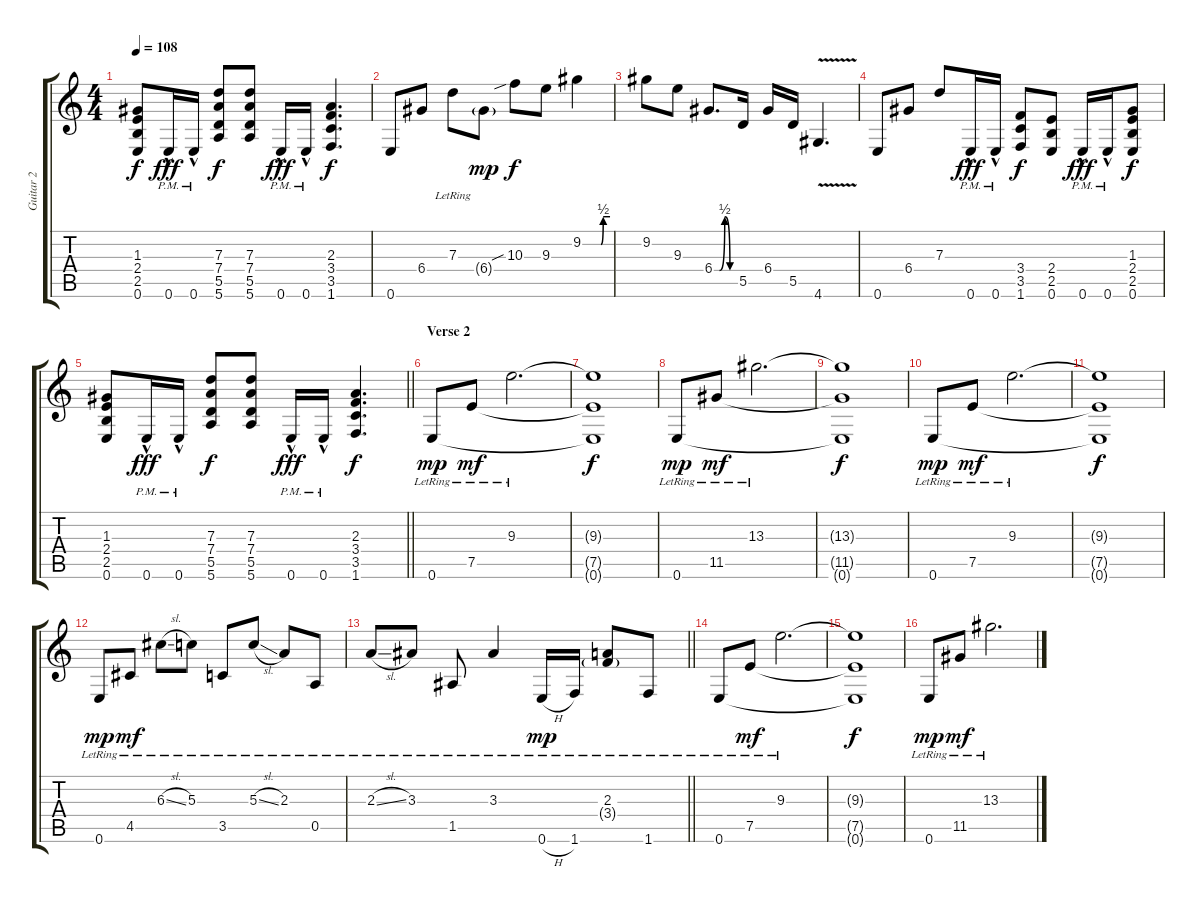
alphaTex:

\track ("Guitar 2" "Guitar 2") {instrument overdrivenguitar}
\staff {score tabs}
\tuning (E4 B3 G3 D3 A2 E2) {hide}
\ts (4 4)
\tempo 108
\clef g2
\ks c
(1.3 2.4 2.5 0.6).8{dy f} 0.6{hac pm}.16{dy fff} 0.6{hac pm}.16 (7.3 7.4 5.5 5.6).8{dy f} (7.3 7.4 5.5 5.6).8 0.6{hac pm}.16{dy fff} 0.6{hac pm}.16 (2.3 3.4 3.5 1.6).4{d dy f} |
0.6.8 6.4.8 7.3{lr}.8 6.4{g}.8{dy mp} 10.3{sib}.8{dy f} 9.3.8 9.2{be (custom 0 0 5 0 8 0 15 0 36 0 40 0 45 2 60 2)}.4 |
9.2.8 9.3.8 6.4{be (custom 0 0 15 0 30 2 45 0 60 0)}.8{d} 5.5.16 6.4.16 5.5.16 4.6{v}.4{d} |
0.6.8 6.4.8 7.3.8 0.6{hac pm}.16{dy fff} 0.6{hac pm}.16 (3.4 3.5 1.6).8{dy f} (2.4 2.5 0.6).8 0.6{hac pm}.16{dy fff} 0.6{hac pm}.16 (1.3 2.4 2.5 0.6).8{dy f} |
\barLineRight lightlight
(1.3 2.4 2.5 0.6).8 0.6{hac pm}.16{dy fff} 0.6{hac pm}.16 (7.3 7.4 5.5 5.6).8{dy f} (7.3 7.4 5.5 5.6).8 0.6{hac pm}.16{dy fff} 0.6{hac pm}.16 (2.3 3.4 3.5 1.6).4{d dy f} |
\section ("" "Verse 2")
0.6{lr}.8{dy mp volume 12 instrument electricguitarjazz} 7.5{lr}.8{dy mf} 9.3{lr}.2{d} |
(9.3{t} 7.5{t} 0.6{t}).1{dy f} |
0.6{lr}.8{dy mp} 11.5{lr}.8{dy mf} 13.3{lr}.2{d} |
(13.3{t} 11.5{t} 0.6{t}).1{dy f} |
0.6{lr}.8{dy mp} 7.5{lr}.8{dy mf} 9.3{lr}.2{d} |
(9.3{t} 7.5{t} 0.6{t}).1{dy f} |
0.6{lr}.8{dy mp} 4.5{lr}.8{dy mf} 6.3{sl lr}.8 5.3{lr}.8 3.5{lr}.8 5.3{sl lr}.8 2.3{lr}.8 0.5{lr}.8 |
\barLineRight lightlight
2.3{sl lr}.8 3.3{lr}.8 1.5{lr}.8 3.3{lr}.4 0.6{h lr}.16{dy mp} 1.6{lr}.16 (2.3{lr} 3.4{g}).8 1.6{lr}.8 |
0.6{lr}.8{volume 12 instrument electricguitarjazz} 7.5{lr}.8{dy mf} 9.3{lr}.2{d} |
(9.3{t} 7.5{t} 0.6{t}).1{dy f} |
0.6{lr}.8{dy mp} 11.5{lr}.8{dy mf} 13.3{lr}.2{d}
